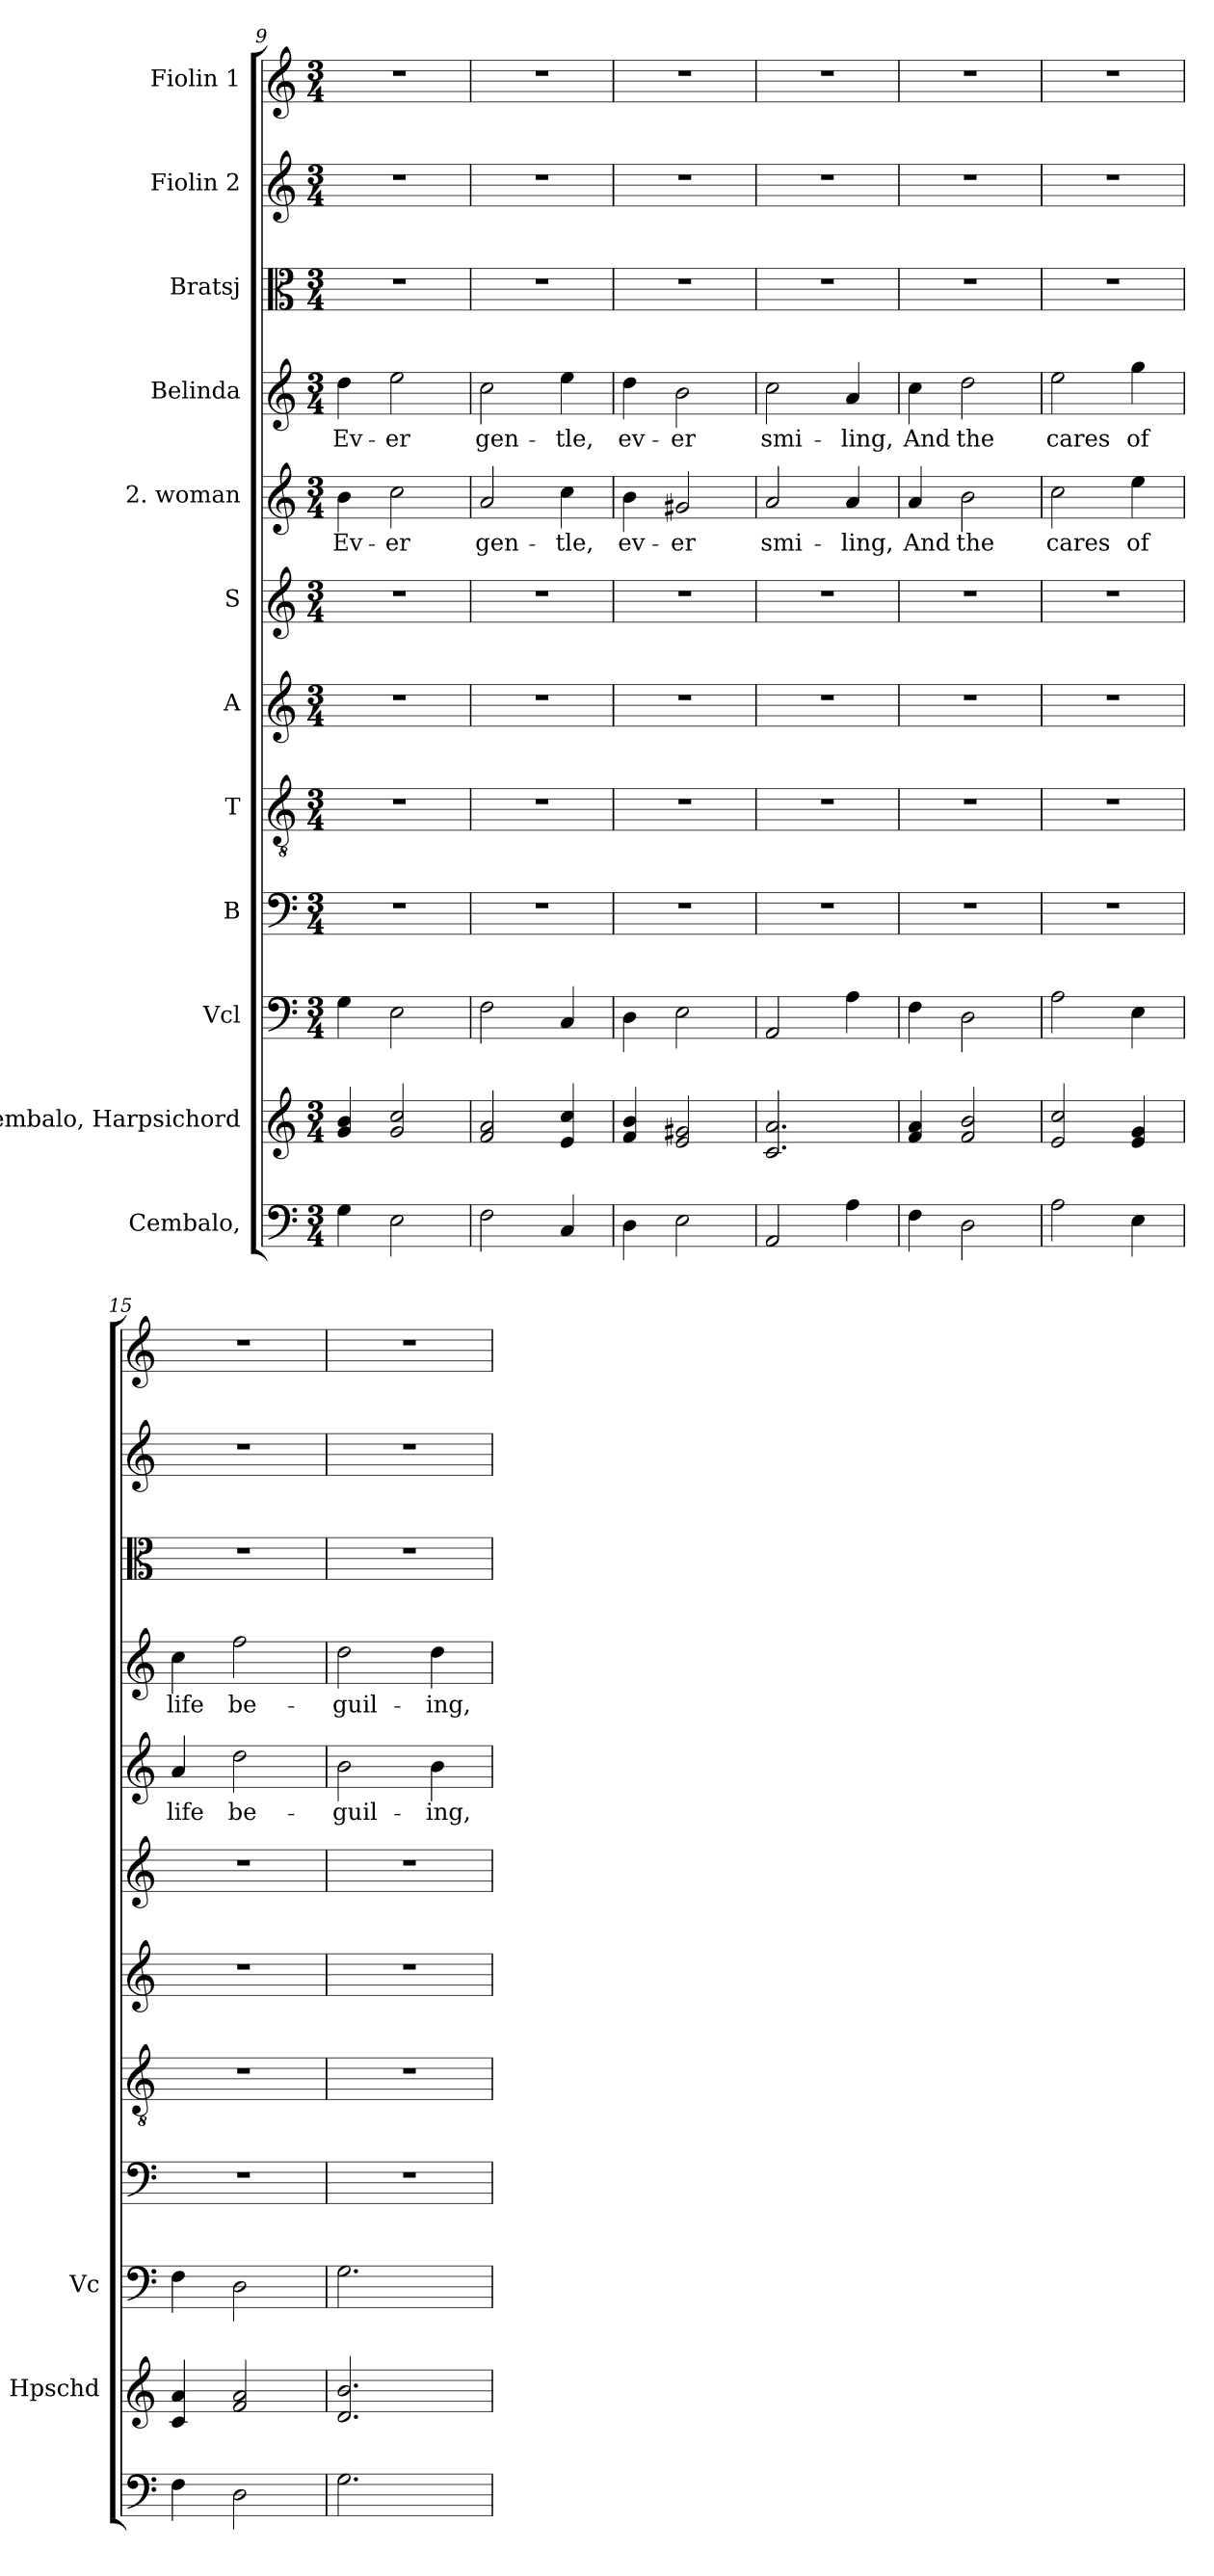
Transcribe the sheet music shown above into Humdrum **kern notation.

**kern	**kern	**kern	**kern	**kern	**kern	**kern	**kern	**text	**kern	**text	**kern	**kern	**kern
*part12	*part11	*part10	*part9	*part8	*part7	*part6	*part5	*part5	*part4	*part4	*part3	*part2	*part1
*staff12	*staff11	*staff10	*staff9	*staff8	*staff7	*staff6	*staff5	*staff5	*staff4	*staff4	*staff3	*staff2	*staff1
*I"Cembalo,	*I"Cembalo, Harpsichord	*I"Vcl	*I"B	*I"T	*I"A	*I"S	*I"2. woman	*	*I"Belinda	*	*I"Bratsj	*I"Fiolin 2	*I"Fiolin 1
*	*I'Hpschd	*I'Vc	*	*	*	*	*	*	*	*	*	*	*
*clefF4	*clefG2	*clefF4	*clefF4	*clefGv2	*clefG2	*clefG2	*clefG2	*	*clefG2	*	*clefC3	*clefG2	*clefG2
*k[]	*k[]	*k[]	*k[]	*k[]	*k[]	*k[]	*k[]	*	*k[]	*	*k[]	*k[]	*k[]
*M3/4	*M3/4	*M3/4	*M3/4	*M3/4	*M3/4	*M3/4	*M3/4	*	*M3/4	*	*M3/4	*M3/4	*M3/4
=9	=9	=9	=9	=9	=9	=9	=9	=9	=9	=9	=9	=9	=9
!	!	!	!	!	!	!	!	!LO:LY:b	!	!LO:LY:b	!	!	!
4G\	4g/ 4b/	4G\	2.r	2.r	2.r	2.r	4b\	Ev-	4dd\	Ev-	2.r	2.r	2.r
!	!	!	!	!	!	!	!	!LO:LY:b	!	!LO:LY:b	!	!	!
2E\	2g/ 2cc/	2E\	.	.	.	.	2cc\	-er	2ee\	-er	.	.	.
!!LO:LB:g=z
=10	=10	=10	=10	=10	=10	=10	=10	=10	=10	=10	=10	=10	=10
!	!	!	!	!	!	!	!	!LO:LY:b	!	!LO:LY:b	!	!	!
2F\	2f/ 2a/	2F\	2.r	2.r	2.r	2.r	2a/	gen-	2cc\	gen-	2.r	2.r	2.r
!	!	!	!	!	!	!	!	!LO:LY:b	!	!LO:LY:b	!	!	!
4C/	4e/ 4cc/	4C/	.	.	.	.	4cc\	-tle,	4ee\	-tle,	.	.	.
=11	=11	=11	=11	=11	=11	=11	=11	=11	=11	=11	=11	=11	=11
!	!	!	!	!	!	!	!	!LO:LY:b	!	!LO:LY:b	!	!	!
4D\	4f/ 4b/	4D\	2.r	2.r	2.r	2.r	4b\	ev-	4dd\	ev-	2.r	2.r	2.r
!	!	!	!	!	!	!	!	!LO:LY:b	!	!LO:LY:b	!	!	!
2E\	2e/ 2g#X/	2E\	.	.	.	.	2g#X/	-er	2b\	-er	.	.	.
=12	=12	=12	=12	=12	=12	=12	=12	=12	=12	=12	=12	=12	=12
!	!	!	!	!	!	!	!	!LO:LY:b	!	!LO:LY:b	!	!	!
2AA/	2.c/ 2.a/	2AA/	2.r	2.r	2.r	2.r	2a/	smi-	2cc\	smi-	2.r	2.r	2.r
!	!	!	!	!	!	!	!	!LO:LY:b	!	!LO:LY:b	!	!	!
4A\	.	4A\	.	.	.	.	4a/	-ling,	4a/	-ling,	.	.	.
=13	=13	=13	=13	=13	=13	=13	=13	=13	=13	=13	=13	=13	=13
!	!	!	!	!	!	!	!	!LO:LY:b	!	!LO:LY:b	!	!	!
4F\	4f/ 4a/	4F\	2.r	2.r	2.r	2.r	4a/	And	4cc\	And	2.r	2.r	2.r
!	!	!	!	!	!	!	!	!LO:LY:b	!	!LO:LY:b	!	!	!
2D\	2f/ 2b/	2D\	.	.	.	.	2b\	the	2dd\	the	.	.	.
=14	=14	=14	=14	=14	=14	=14	=14	=14	=14	=14	=14	=14	=14
!	!	!	!	!	!	!	!	!LO:LY:b	!	!LO:LY:b	!	!	!
2A\	2e/ 2cc/	2A\	2.r	2.r	2.r	2.r	2cc\	cares	2ee\	cares	2.r	2.r	2.r
!	!	!	!	!	!	!	!	!LO:LY:b	!	!LO:LY:b	!	!	!
4E\	4e/ 4g/	4E\	.	.	.	.	4ee\	of	4gg\	of	.	.	.
=15	=15	=15	=15	=15	=15	=15	=15	=15	=15	=15	=15	=15	=15
!	!	!	!	!	!	!	!	!LO:LY:b	!	!LO:LY:b	!	!	!
4F\	4c/ 4a/	4F\	2.r	2.r	2.r	2.r	4a/	life	4cc\	life	2.r	2.r	2.r
!	!	!	!	!	!	!	!	!LO:LY:b	!	!LO:LY:b	!	!	!
2D\	2f/ 2a/	2D\	.	.	.	.	2dd\	be-	2ff\	be-	.	.	.
=16	=16	=16	=16	=16	=16	=16	=16	=16	=16	=16	=16	=16	=16
!	!	!	!	!	!	!	!	!LO:LY:b	!	!LO:LY:b	!	!	!
2.G\	2.d/ 2.b/	2.G\	2.r	2.r	2.r	2.r	2b\	-guil-	2dd\	-guil-	2.r	2.r	2.r
!	!	!	!	!	!	!	!	!LO:LY:b	!	!LO:LY:b	!	!	!
.	.	.	.	.	.	.	4b\	-ing,	4dd\	-ing,	.	.	.
=	=	=	=	=	=	=	=	=	=	=	=	=	=
*-	*-	*-	*-	*-	*-	*-	*-	*-	*-	*-	*-	*-	*-
